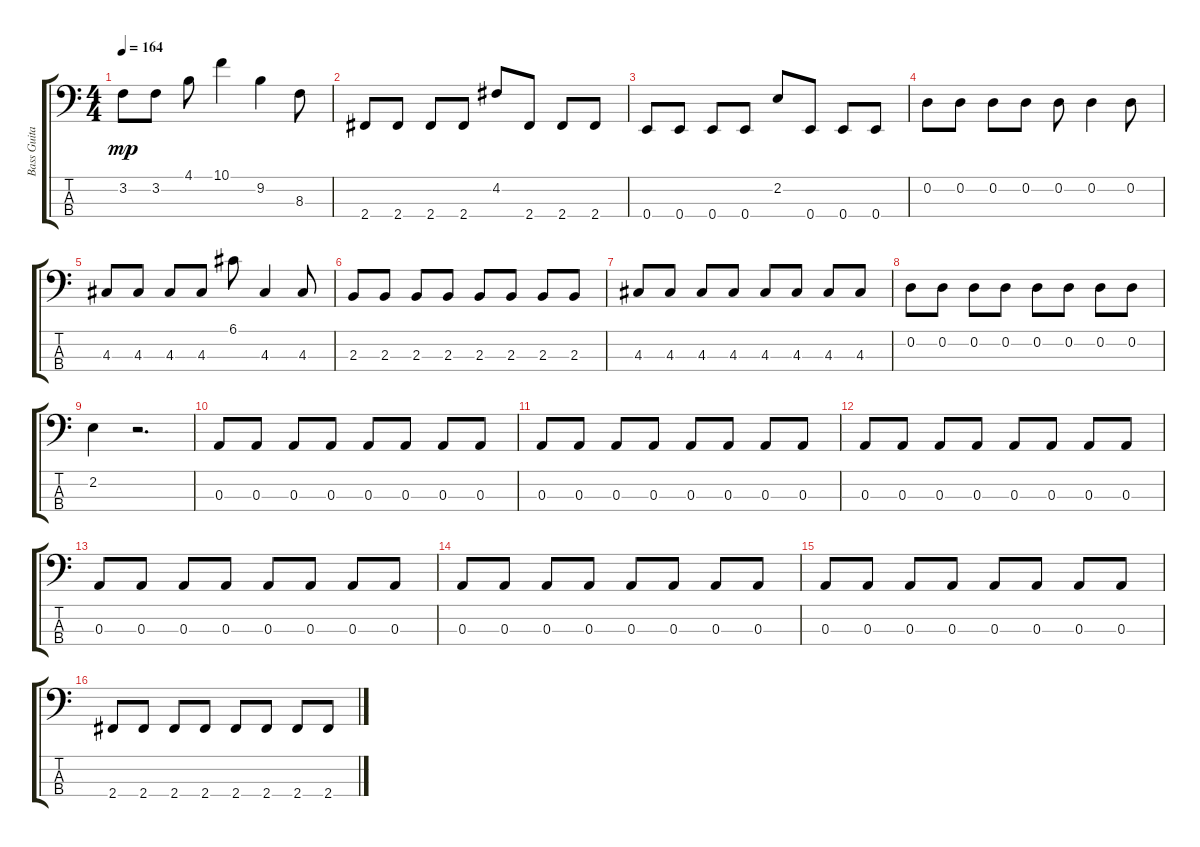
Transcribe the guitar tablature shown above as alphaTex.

\track ("Bass Guitar" "Bass Guita") {instrument electricbasspick}
\staff {score tabs}
\tuning (G2 D2 A1 E1) {hide}
\ts (4 4)
\tempo 164
\clef f4
\ks c
3.2.8{dy mp} 3.2.8 4.1.8 10.1.4 9.2.4 8.3.8 |
2.4.8 2.4.8 2.4.8 2.4.8 4.2.8 2.4.8 2.4.8 2.4.8 |
0.4.8 0.4.8 0.4.8 0.4.8 2.2.8 0.4.8 0.4.8 0.4.8 |
0.2.8 0.2.8 0.2.8 0.2.8 0.2.8 0.2.4 0.2.8 |
4.3.8 4.3.8 4.3.8 4.3.8 6.1.8 4.3.4 4.3.8 |
2.3.8 2.3.8 2.3.8 2.3.8 2.3.8 2.3.8 2.3.8 2.3.8 |
4.3.8 4.3.8 4.3.8 4.3.8 4.3.8 4.3.8 4.3.8 4.3.8 |
0.2.8 0.2.8 0.2.8 0.2.8 0.2.8 0.2.8 0.2.8 0.2.8 |
2.2.4 r.2{d} |
0.3.8 0.3.8 0.3.8 0.3.8 0.3.8 0.3.8 0.3.8 0.3.8 |
0.3.8 0.3.8 0.3.8 0.3.8 0.3.8 0.3.8 0.3.8 0.3.8 |
0.3.8 0.3.8 0.3.8 0.3.8 0.3.8 0.3.8 0.3.8 0.3.8 |
0.3.8 0.3.8 0.3.8 0.3.8 0.3.8 0.3.8 0.3.8 0.3.8 |
0.3.8 0.3.8 0.3.8 0.3.8 0.3.8 0.3.8 0.3.8 0.3.8 |
0.3.8 0.3.8 0.3.8 0.3.8 0.3.8 0.3.8 0.3.8 0.3.8 |
2.4.8 2.4.8 2.4.8 2.4.8 2.4.8 2.4.8 2.4.8 2.4.8
